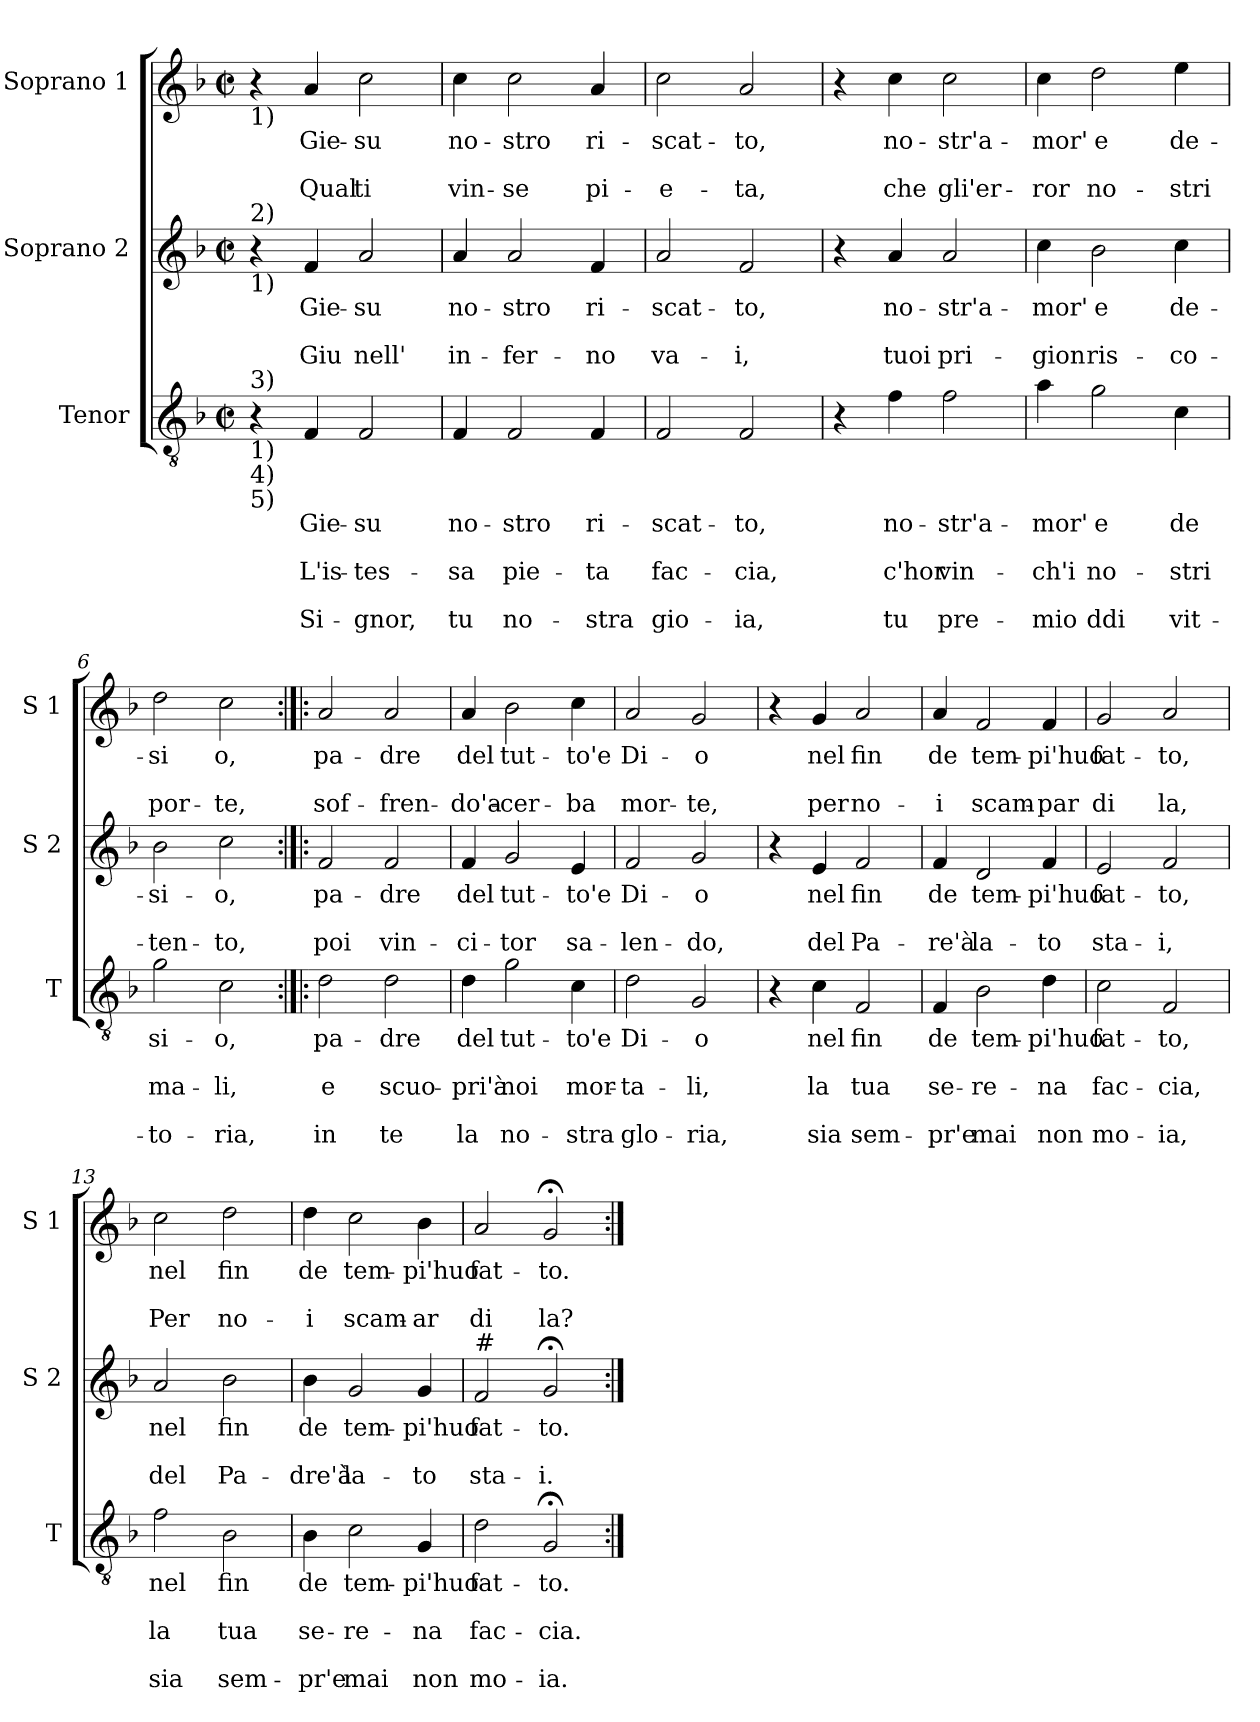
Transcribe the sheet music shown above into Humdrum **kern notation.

**kern	**text	**text	**text	**text	**text	**kern	**text	**text	**text	**kern	**text	**text	**text
*part3	*part3	*part3	*part3	*part3	*part3	*part2	*part2	*part2	*part2	*part1	*part1	*part1	*part1
*staff3	*staff3	*staff3	*staff3	*staff3	*staff3	*staff2	*staff2	*staff2	*staff2	*staff1	*staff1	*staff1	*staff1
*I"Tenor	*	*	*	*	*	*I"Soprano 2	*	*	*	*I"Soprano 1	*	*	*
*I'T	*	*	*	*	*	*I'S 2	*	*	*	*I'S 1	*	*	*
*clefGv2	*	*	*	*	*	*clefG2	*	*	*	*clefG2	*	*	*
*k[b-]	*	*	*	*	*	*k[b-]	*	*	*	*k[b-]	*	*	*
*F:	*	*	*	*	*	*F:	*	*	*	*F:	*	*	*
*M2/2	*	*	*	*	*	*M2/2	*	*	*	*M2/2	*	*	*
*met(c|)	*	*	*	*	*	*met(c|)	*	*	*	*met(c|)	*	*	*
=1	=1	=1	=1	=1	=1	=1	=1	=1	=1	=1	=1	=1	=1
!	!	!	!	!	!	!	!	!	!	!LO:TX:b:t=1)	!	!	!
!	!	!	!	!	!	!LO:TX:a:t=2)	!	!	!	!	!	!	!
!	!	!	!	!	!	!LO:TX:b:t=1)	!	!	!	!	!	!	!
!LO:TX:a:t=3)	!	!	!	!	!	!	!	!	!	!	!	!	!
!LO:TX:b:t=1)	!	!	!	!	!	!	!	!	!	!	!	!	!
!LO:TX:b:t=4)	!	!	!	!	!	!	!	!	!	!	!	!	!
!LO:TX:b:t=5)	!	!	!	!	!	!	!	!	!	!	!	!	!
4r	.	.	.	.	.	4r	.	.	.	4r	.	.	.
!	!LO:LY:b	!	!LO:LY:b	!	!LO:LY:b	!	!LO:LY:b	!	!LO:LY:b	!	!LO:LY:b	!	!LO:LY:b
4F/	Gie-	.	L'is-	.	Si-	4f/	Gie-	.	Giu	4a/	Gie-	.	Qual
!	!LO:LY:b	!	!LO:LY:b	!	!LO:LY:b	!	!LO:LY:b	!	!LO:LY:b	!	!LO:LY:b	!	!LO:LY:b
2F/	-su	.	-tes-	.	-gnor,	2a/	-su	.	nell'	2cc\	-su	.	ti
=2	=2	=2	=2	=2	=2	=2	=2	=2	=2	=2	=2	=2	=2
!	!LO:LY:b	!	!LO:LY:b	!	!LO:LY:b	!	!LO:LY:b	!	!LO:LY:b	!	!LO:LY:b	!	!LO:LY:b
4F/	no-	.	-sa	.	tu	4a/	no-	.	in-	4cc\	no-	.	vin-
!	!LO:LY:b	!	!LO:LY:b	!	!LO:LY:b	!	!LO:LY:b	!	!LO:LY:b	!	!LO:LY:b	!	!LO:LY:b
2F/	-stro	.	pie-	.	no-	2a/	-stro	.	-fer-	2cc\	-stro	.	-se
!	!LO:LY:b	!	!LO:LY:b	!	!LO:LY:b	!	!LO:LY:b	!	!LO:LY:b	!	!LO:LY:b	!	!LO:LY:b
4F/	ri-	.	-ta	.	-stra	4f/	ri-	.	-no	4a/	ri-	.	pi-
=3	=3	=3	=3	=3	=3	=3	=3	=3	=3	=3	=3	=3	=3
!	!LO:LY:b	!	!LO:LY:b	!	!LO:LY:b	!	!LO:LY:b	!	!LO:LY:b	!	!LO:LY:b	!	!LO:LY:b
2F/	-scat-	.	fac-	.	gio-	2a/	-scat-	.	va-	2cc\	-scat-	.	-e-
!	!LO:LY:b	!	!LO:LY:b	!	!LO:LY:b	!	!LO:LY:b	!	!LO:LY:b	!	!LO:LY:b	!	!LO:LY:b
2F/	-to,	.	-cia,	.	-ia,	2f/	-to,	.	-i,	2a/	-to,	.	-ta,
=4	=4	=4	=4	=4	=4	=4	=4	=4	=4	=4	=4	=4	=4
4r	.	.	.	.	.	4r	.	.	.	4r	.	.	.
!	!LO:LY:b	!	!LO:LY:b	!	!LO:LY:b	!	!LO:LY:b	!	!LO:LY:b	!	!LO:LY:b	!	!LO:LY:b
4f\	no-	.	c'hor	.	tu	4a/	no-	.	tuoi	4cc\	no-	.	che
!	!LO:LY:b	!	!LO:LY:b	!	!LO:LY:b	!	!LO:LY:b	!	!LO:LY:b	!	!LO:LY:b	!	!LO:LY:b
2f\	-str'a-	.	vin-	.	pre-	2a/	-str'a-	.	pri-	2cc\	-str'a-	.	gli'er-
!!LO:LB:g=z
=5	=5	=5	=5	=5	=5	=5	=5	=5	=5	=5	=5	=5	=5
!	!LO:LY:b	!	!LO:LY:b	!	!LO:LY:b	!	!LO:LY:b	!	!LO:LY:b	!	!LO:LY:b	!	!LO:LY:b
4a\	-mor'	.	-ch'i	.	-mio	4cc\	-mor'	.	-gion	4cc\	-mor'	.	-ror
!	!LO:LY:b	!	!LO:LY:b	!	!LO:LY:b	!	!LO:LY:b	!	!LO:LY:b	!	!LO:LY:b	!	!LO:LY:b
2g\	e	.	no-	.	ddi	2b-\	e	.	ris-	2dd\	e	.	no-
!	!LO:LY:b	!	!LO:LY:b	!	!LO:LY:b	!	!LO:LY:b	!	!LO:LY:b	!	!LO:LY:b	!	!LO:LY:b
4c\	de	.	-stri	.	vit-	4cc\	de-	.	-co-	4ee\	de-	.	-stri
=6	=6	=6	=6	=6	=6	=6	=6	=6	=6	=6	=6	=6	=6
!	!LO:LY:b	!	!LO:LY:b	!	!LO:LY:b	!	!LO:LY:b	!	!LO:LY:b	!	!LO:LY:b	!	!LO:LY:b
2g\	si-	.	ma-	.	-to-	2b-\	-si-	.	-ten-	2dd\	-si	.	por-
!	!LO:LY:b	!	!LO:LY:b	!	!LO:LY:b	!	!LO:LY:b	!	!LO:LY:b	!	!LO:LY:b	!	!LO:LY:b
2c\	-o,	.	-li,	.	-ria,	2cc\	-o,	.	-to,	2cc\	o,	.	-te,
=7:|!|:	=7:|!|:	=7:|!|:	=7:|!|:	=7:|!|:	=7:|!|:	=7:|!|:	=7:|!|:	=7:|!|:	=7:|!|:	=7:|!|:	=7:|!|:	=7:|!|:	=7:|!|:
!	!LO:LY:b	!	!LO:LY:b	!	!LO:LY:b	!	!LO:LY:b	!	!LO:LY:b	!	!LO:LY:b	!	!LO:LY:b
2d\	pa-	.	e	.	in	2f/	pa-	.	poi	2a/	pa-	.	sof-
!	!LO:LY:b	!	!LO:LY:b	!	!LO:LY:b	!	!LO:LY:b	!	!LO:LY:b	!	!LO:LY:b	!	!LO:LY:b
2d\	-dre	.	scuo-	.	te	2f/	-dre	.	vin-	2a/	-dre	.	-fren-
=8	=8	=8	=8	=8	=8	=8	=8	=8	=8	=8	=8	=8	=8
!	!LO:LY:b	!	!LO:LY:b	!	!LO:LY:b	!	!LO:LY:b	!	!LO:LY:b	!	!LO:LY:b	!	!LO:LY:b
4d\	del	.	-pri'à	.	la	4f/	del	.	-ci-	4a/	del	.	-do'a-
!	!LO:LY:b	!	!LO:LY:b	!	!LO:LY:b	!	!LO:LY:b	!	!LO:LY:b	!	!LO:LY:b	!	!LO:LY:b
2g\	tut-	.	noi	.	no-	2g/	tut-	.	-tor	2b-\	tut-	.	-cer-
!	!LO:LY:b	!	!LO:LY:b	!	!LO:LY:b	!	!LO:LY:b	!	!LO:LY:b	!	!LO:LY:b	!	!LO:LY:b
4c\	-to'e	.	mor-	.	-stra	4e/	-to'e	.	sa-	4cc\	-to'e	.	-ba
!!LO:PB:g=z
=9	=9	=9	=9	=9	=9	=9	=9	=9	=9	=9	=9	=9	=9
!	!LO:LY:b	!	!LO:LY:b	!	!LO:LY:b	!	!LO:LY:b	!	!LO:LY:b	!	!LO:LY:b	!	!LO:LY:b
2d\	Di-	.	-ta-	.	glo-	2f/	Di-	.	-len-	2a/	Di-	.	mor-
!	!LO:LY:b	!	!LO:LY:b	!	!LO:LY:b	!	!LO:LY:b	!	!LO:LY:b	!	!LO:LY:b	!	!LO:LY:b
2G/	-o	.	-li,	.	-ria,	2g/	-o	.	-do,	2g/	-o	.	-te,
=10	=10	=10	=10	=10	=10	=10	=10	=10	=10	=10	=10	=10	=10
4r	.	.	.	.	.	4r	.	.	.	4r	.	.	.
!	!LO:LY:b	!	!LO:LY:b	!	!LO:LY:b	!	!LO:LY:b	!	!LO:LY:b	!	!LO:LY:b	!	!LO:LY:b
4c\	nel	.	la	.	sia	4e/	nel	.	del	4g/	nel	.	per
!	!LO:LY:b	!	!LO:LY:b	!	!LO:LY:b	!	!LO:LY:b	!	!LO:LY:b	!	!LO:LY:b	!	!LO:LY:b
2F/	fin	.	tua	.	sem-	2f/	fin	.	Pa-	2a/	fin	.	no-
=11	=11	=11	=11	=11	=11	=11	=11	=11	=11	=11	=11	=11	=11
!	!LO:LY:b	!	!LO:LY:b	!	!LO:LY:b	!	!LO:LY:b	!	!LO:LY:b	!	!LO:LY:b	!	!LO:LY:b
4F/	de	.	se-	.	-pr'e	4f/	de	.	-re'à	4a/	de	.	-i
!	!LO:LY:b	!	!LO:LY:b	!	!LO:LY:b	!	!LO:LY:b	!	!LO:LY:b	!	!LO:LY:b	!	!LO:LY:b
2B-\	tem-	.	-re-	.	mai	2d/	tem-	.	la-	2f/	tem-	.	scam-
!	!LO:LY:b	!	!LO:LY:b	!	!LO:LY:b	!	!LO:LY:b	!	!LO:LY:b	!	!LO:LY:b	!	!LO:LY:b
4d\	-pi'huo	.	-na	.	non	4f/	-pi'huo	.	-to	4f/	-pi'huo	.	-par
=12	=12	=12	=12	=12	=12	=12	=12	=12	=12	=12	=12	=12	=12
!	!LO:LY:b	!	!LO:LY:b	!	!LO:LY:b	!	!LO:LY:b	!	!LO:LY:b	!	!LO:LY:b	!	!LO:LY:b
2c\	fat-	.	fac-	.	mo-	2e/	fat-	.	sta-	2g/	fat-	.	di
!	!LO:LY:b	!	!LO:LY:b	!	!LO:LY:b	!	!LO:LY:b	!	!LO:LY:b	!	!LO:LY:b	!	!LO:LY:b
2F/	-to,	.	-cia,	.	-ia,	2f/	-to,	.	-i,	2a/	-to,	.	la,
!!LO:LB:g=z
=13	=13	=13	=13	=13	=13	=13	=13	=13	=13	=13	=13	=13	=13
!	!LO:LY:b	!	!LO:LY:b	!	!LO:LY:b	!	!LO:LY:b	!	!LO:LY:b	!	!LO:LY:b	!	!LO:LY:b
2f\	nel	.	la	.	sia	2a/	nel	.	del	2cc\	nel	.	Per
!	!LO:LY:b	!	!LO:LY:b	!	!LO:LY:b	!	!LO:LY:b	!	!LO:LY:b	!	!LO:LY:b	!	!LO:LY:b
2B-\	fin	.	tua	.	sem-	2b-\	fin	.	Pa-	2dd\	fin	.	no-
=14	=14	=14	=14	=14	=14	=14	=14	=14	=14	=14	=14	=14	=14
!	!LO:LY:b	!	!LO:LY:b	!	!LO:LY:b	!	!LO:LY:b	!	!LO:LY:b	!	!LO:LY:b	!	!LO:LY:b
4B-\	de	.	se-	.	-pr'e	4b-\	de	.	-dre'à	4dd\	de	.	-i
!	!LO:LY:b	!	!LO:LY:b	!	!LO:LY:b	!	!LO:LY:b	!	!LO:LY:b	!	!LO:LY:b	!	!LO:LY:b
2c\	tem-	.	-re-	.	mai	2g/	tem-	.	la-	2cc\	tem-	.	scam-
!	!LO:LY:b	!	!LO:LY:b	!	!LO:LY:b	!	!LO:LY:b	!	!LO:LY:b	!	!LO:LY:b	!	!LO:LY:b
4G/	-pi'huo	.	-na	.	non	4g/	-pi'huo	.	-to	4b-\	-pi'huo	.	-ar
=15	=15	=15	=15	=15	=15	=15	=15	=15	=15	=15	=15	=15	=15
!	!	!	!	!	!	!LO:TX:a:t=#	!	!	!	!	!	!	!
!	!LO:LY:b	!	!LO:LY:b	!	!LO:LY:b	!	!LO:LY:b	!	!LO:LY:b	!	!LO:LY:b	!	!LO:LY:b
2d\	fat-	.	fac-	.	mo-	2f/	fat-	.	sta-	2a/	fat-	.	di
!	!LO:LY:b	!	!LO:LY:b	!	!LO:LY:b	!	!LO:LY:b	!	!LO:LY:b	!	!LO:LY:b	!	!LO:LY:b
2G;</	-to.	.	-cia.	.	-ia.	2g;</	-to.	.	-i.	2g;</	-to.	.	la?
=:|!	=:|!	=:|!	=:|!	=:|!	=:|!	=:|!	=:|!	=:|!	=:|!	=:|!	=:|!	=:|!	=:|!
*-	*-	*-	*-	*-	*-	*-	*-	*-	*-	*-	*-	*-	*-
